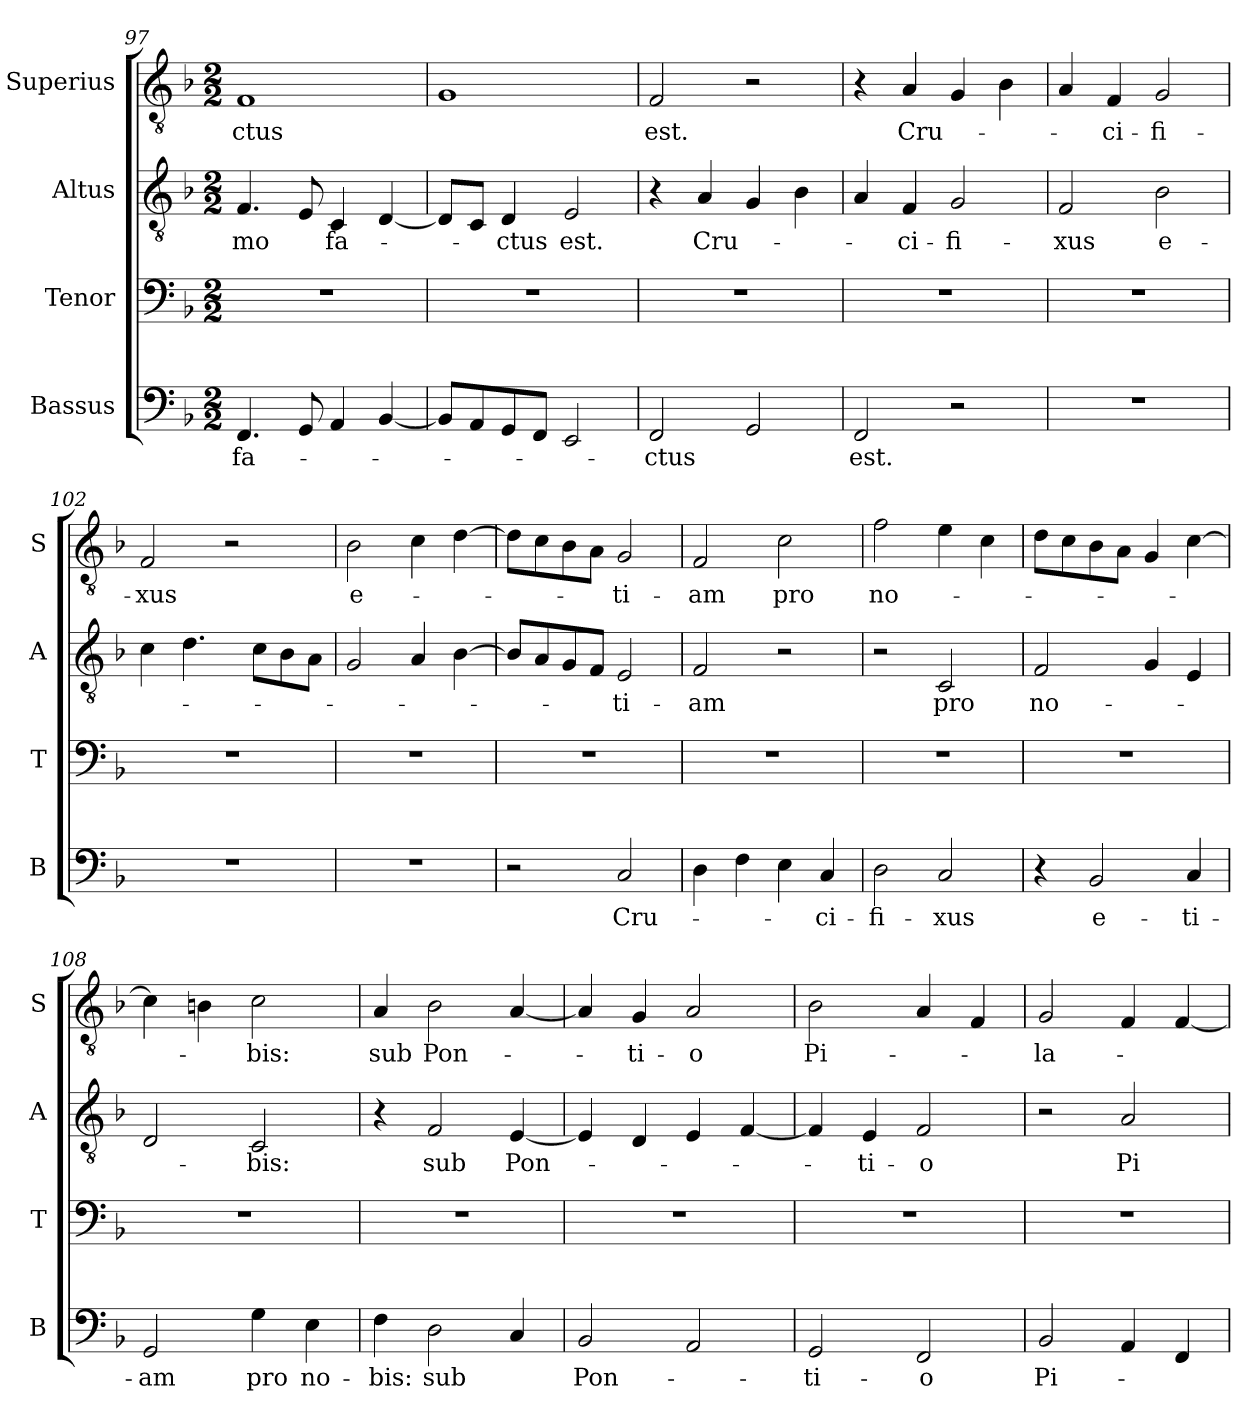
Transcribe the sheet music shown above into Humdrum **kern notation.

**kern	**text	**kern	**kern	**text	**kern	**text
*part4	*part4	*part3	*part2	*part2	*part1	*part1
*staff4	*staff4	*staff3	*staff2	*staff2	*staff1	*staff1
*I"Bassus	*	*I"Tenor	*I"Altus	*	*I"Superius	*
*I'B	*	*I'T	*I'A	*	*I'S	*
*clefF4	*	*clefF4	*clefGv2	*	*clefGv2	*
*k[b-]	*	*k[b-]	*k[b-]	*	*k[b-]	*
*M2/2	*	*M2/2	*M2/2	*	*M2/2	*
=97	=97	=97	=97	=97	=97	=97
4.FF	fa-	1r	4.F	-mo	1F	-ctus
8GG	.	.	8E	.	.	.
4AA	.	.	4C	fa-	.	.
[4BB-	.	.	[4D	.	.	.
=98	=98	=98	=98	=98	=98	=98
8BB-L]	.	1r	8DL]	.	1G	.
8AA	.	.	8CJ	.	.	.
8GG	.	.	4D	-ctus	.	.
8FFJ	.	.	.	.	.	.
2EE	.	.	2E	est.	.	.
=99	=99	=99	=99	=99	=99	=99
2FF	-ctus	1r	4r	.	2F	est.
.	.	.	4A	Cru-	.	.
2GG	.	.	4G	.	2r	.
.	.	.	4B-	.	.	.
=100	=100	=100	=100	=100	=100	=100
2FF	est.	1r	4A	.	4r	.
.	.	.	4F	-ci-	4A	Cru-
2r	.	.	2G	-fi-	4G	.
.	.	.	.	.	4B-	.
=101	=101	=101	=101	=101	=101	=101
1r	.	1r	2F	-xus	4A	.
.	.	.	.	.	4F	-ci-
.	.	.	2B-	e-	2G	-fi-
=102	=102	=102	=102	=102	=102	=102
1r	.	1r	4c	.	2F	-xus
.	.	.	4.d	.	.	.
.	.	.	.	.	2r	.
.	.	.	8cL	.	.	.
.	.	.	8B-	.	.	.
.	.	.	8AJ	.	.	.
=103	=103	=103	=103	=103	=103	=103
1r	.	1r	2G	.	2B-	e-
.	.	.	4A	.	4c	.
.	.	.	[4B-	.	[4d	.
=104	=104	=104	=104	=104	=104	=104
2r	.	1r	8B-L]	.	8dL]	.
.	.	.	8A	.	8c	.
.	.	.	8G	.	8B-	.
.	.	.	8FJ	.	8AJ	.
2C	Cru-	.	2E	-ti-	2G	-ti-
=105	=105	=105	=105	=105	=105	=105
4D	.	1r	2F	-am	2F	-am
4F	.	.	.	.	.	.
4E	.	.	2r	.	2c	pro
4C	-ci-	.	.	.	.	.
=106	=106	=106	=106	=106	=106	=106
2D	-fi-	1r	2r	.	2f	no-
2C	-xus	.	2C	pro	4e	.
.	.	.	.	.	4c	.
=107	=107	=107	=107	=107	=107	=107
4r	.	1r	2F	no-	8dL	.
.	.	.	.	.	8c	.
2BB-	e-	.	.	.	8B-	.
.	.	.	.	.	8AJ	.
.	.	.	4G	.	4G	.
4C	-ti-	.	4E	.	[4c	.
=108	=108	=108	=108	=108	=108	=108
2GG	-am	1r	2D	.	4c]	.
.	.	.	.	.	4Bn	.
4G	pro	.	2C	-bis:	2c	-bis:
4E	no-	.	.	.	.	.
=109	=109	=109	=109	=109	=109	=109
4F	-bis:	1r	4r	.	4A	sub
2D	sub	.	2F	sub	2B-	Pon-
4C	.	.	[4E	Pon-	[4A	.
=110	=110	=110	=110	=110	=110	=110
2BB-	Pon-	1r	4E]	.	4A]	.
.	.	.	4D	.	4G	-ti-
2AA	.	.	4E	.	2A	-o
.	.	.	[4F	.	.	.
=111	=111	=111	=111	=111	=111	=111
2GG	-ti-	1r	4F]	.	2B-	Pi-
.	.	.	4E	-ti-	.	.
2FF	-o	.	2F	-o	4A	.
.	.	.	.	.	4F	.
=112	=112	=112	=112	=112	=112	=112
2BB-	Pi-	1r	2r	.	2G	-la-
4AA	.	.	2A	Pi-	4F	.
4FF	.	.	.	.	[4F	.
=	=	=	=	=	=	=
*-	*-	*-	*-	*-	*-	*-
